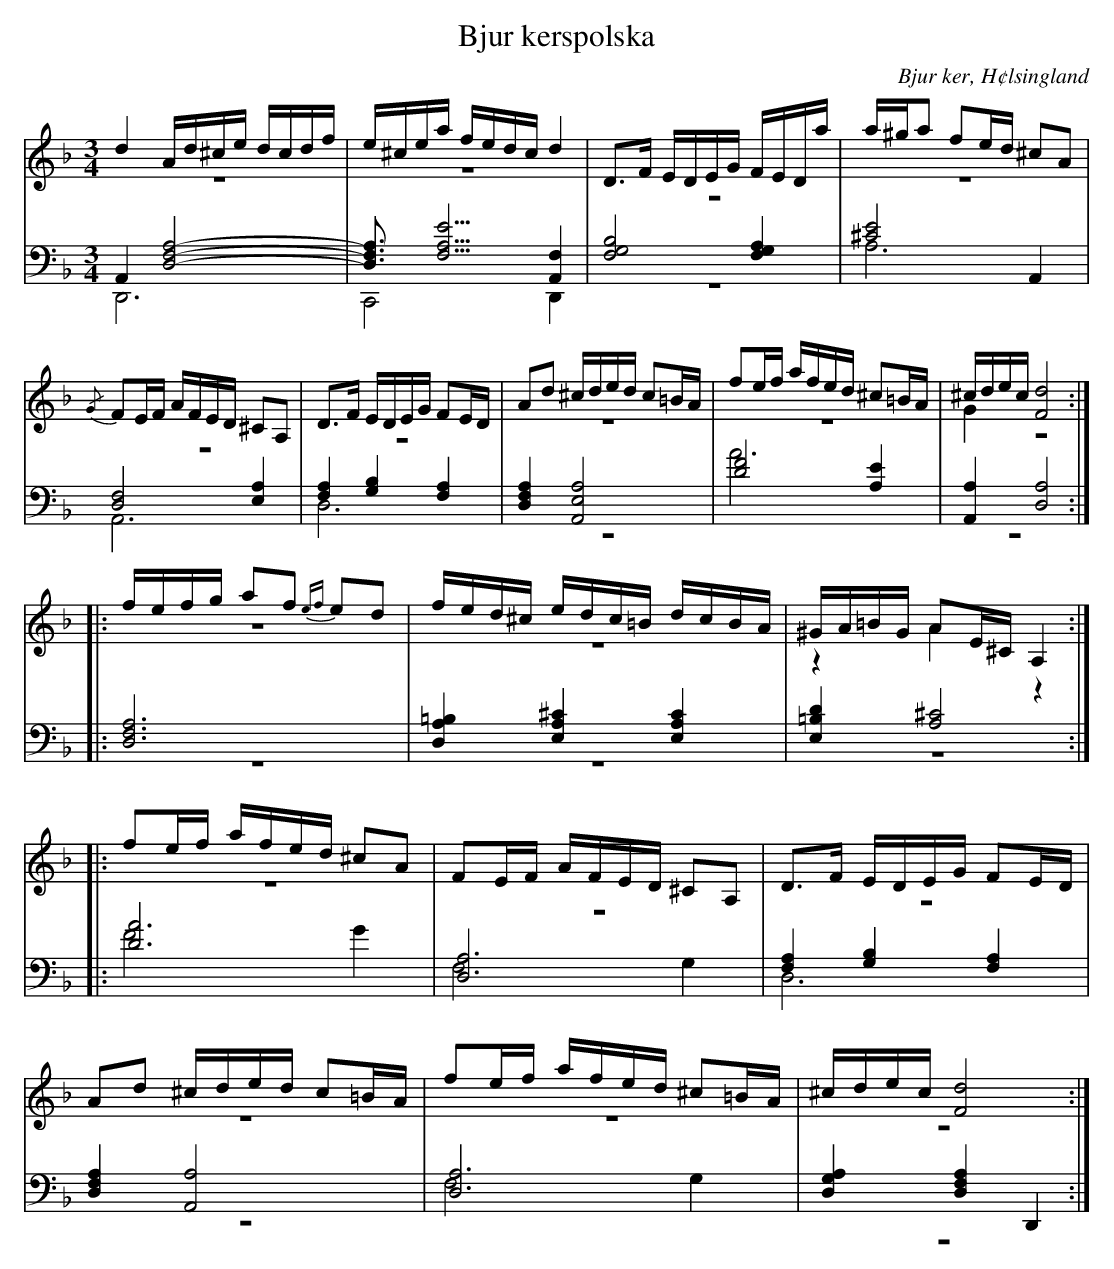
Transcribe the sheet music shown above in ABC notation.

X:1
T: Bjur kerspolska
O: Bjur ker, H¢lsingland
M: 3/4
L: 1/16
K: Dm
V:1
V:2 merge
V:3
V:4 merge
V:1
d4 Ad^ce dcdf |e^cea fedc d4|D2>F2 EDEG FEDa|a^ga2 f2ed ^c2A2|
{/G}F2EF AFED ^C2A,2|D2>F2 EDEG F2ED|A2d2 ^cded c2=BA|f2ef afed ^c2=BA|^cdec [F8d8]:|
|:fefg a2f2 {ef}e2d2 |fed^c edc=B dcBA|^GA=BG A2E^C A,4:|
|:f2ef afed ^c2A2|F2EF AFED ^C2A,2|D2>F2 EDEG F2ED|
A2d2 ^cded c2=BA|f2ef afed ^c2=BA|^cdec [F8d8]:|
V:2
z12|z12|z12|z12|
z12|z12|z12|z12|G4 z8:|
|:z12|z12|z4 A4 z4:|
|:z12|z12|z12|
z12|z12|z12:|
V:3 clef=bass
A,,4 [D,8F,8A,8]-|[D,3F,3A,3] [F,5A,5E5] [F,4A,,4]|[B,8F,8G,8] [A,4F,4G,4]|[^C8E8] A,,4|
[D,8F,8] [E,4A,4]|[F,4A,4] [G,4B,4] [F,4A,4]|[D,4F,4A,4] [A,,8E,8A,8]|[D8F8] [A,4E4]|[A,,4A,4] [D,8A,8]:|
|:[D,12F,12A,12]|[D,4A,4=B,4] [E,4A,4^C4] [E,4A,4C4]|[E,4=B,4D4] [A,8^C8]:|
|:[D12A12]|[D,12A,12]|[F,4A,4] [G,4B,4] [F,4A,4]|
[D,4F,4A,4] [A,,8A,8]|[D,12A,12]|[D,4G,4A,4] [D,4F,4A,4] D,,4:|
V:4 clef=bass
D,,12|C,,8 D,,4|z12|A,12|
A,,12|D,12|z12|A12|z12:|
|:z12|z12|z12:|
|:F8 G4|F,8 G,4|D,12|
z12|F,8 G,4|z12:|
